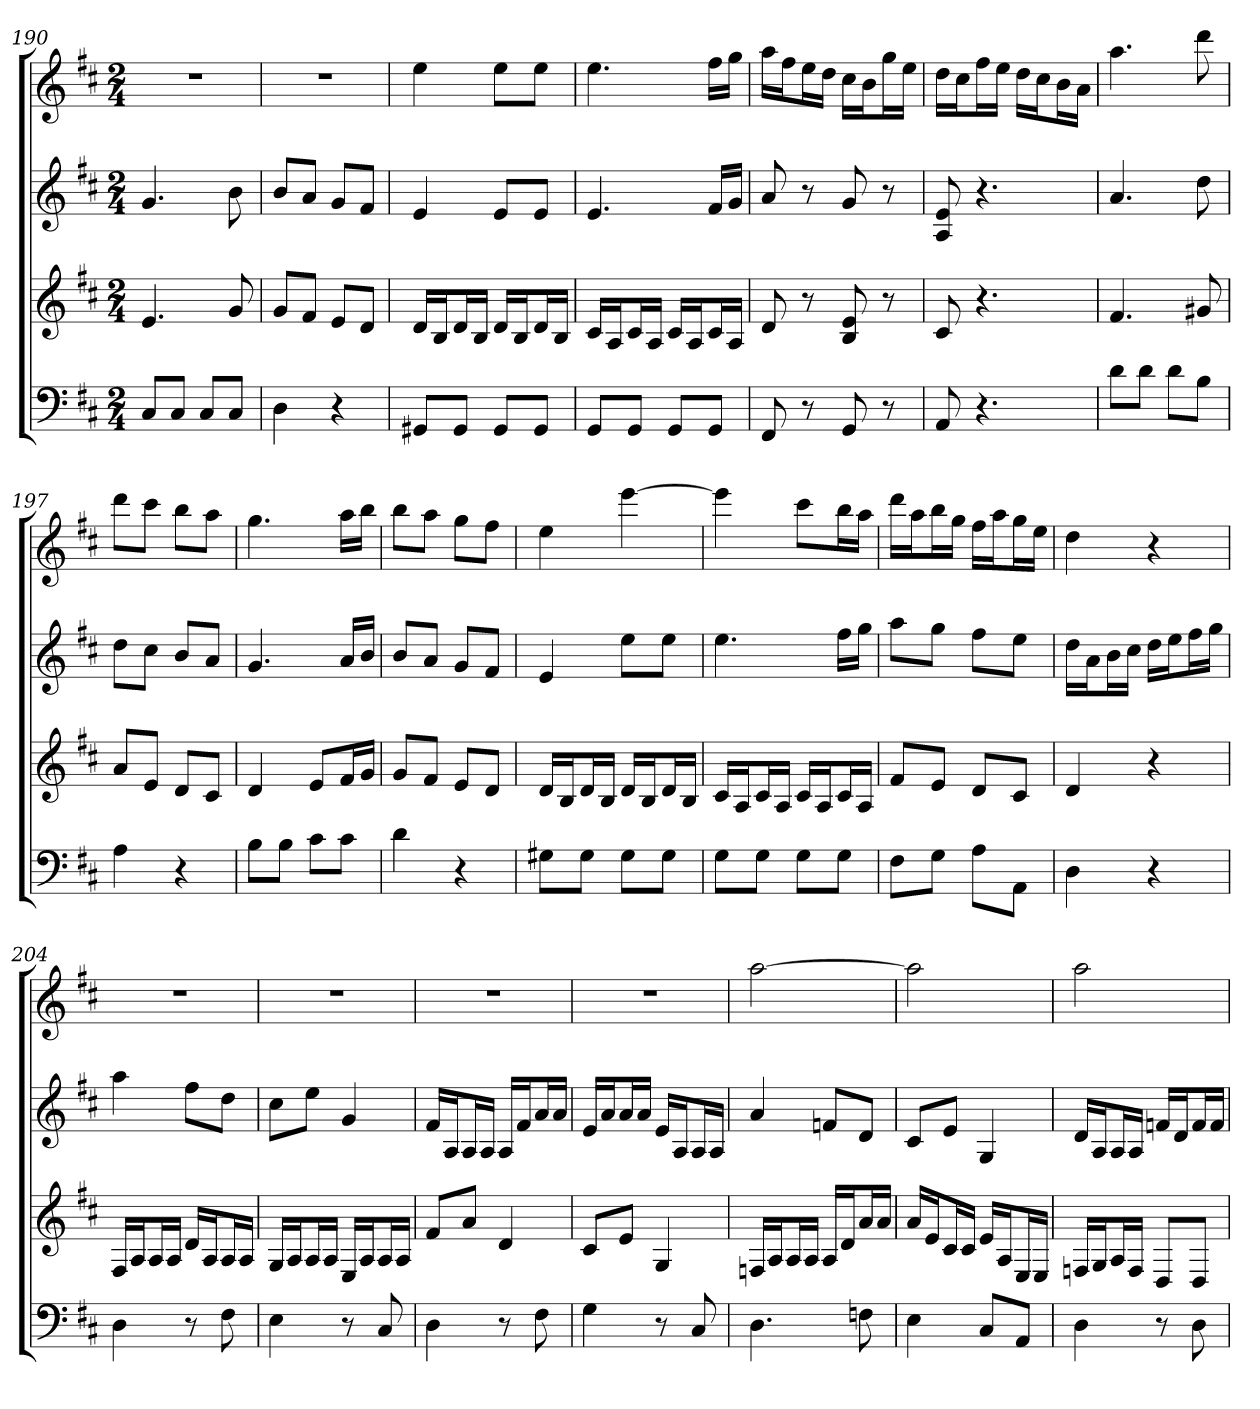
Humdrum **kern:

**kern	**kern	**kern	**kern
*part4	*part3	*part2	*part1
*staff4	*staff3	*staff2	*staff1
*k[f#c#]	*k[f#c#]	*k[f#c#]	*k[f#c#]
*D:	*D:	*D:	*D:
*M2/4	*M2/4	*M2/4	*M2/4
=190	=190	=190	=190
8C#L	4.e	4.g	2r
8C#J	.	.	.
8C#L	.	.	.
8C#J	8g	8b	.
=191	=191	=191	=191
4D	8gL	8bL	2r
.	8f#J	8aJ	.
4r	8eL	8gL	.
.	8dJ	8f#J	.
=192	=192	=192	=192
8GG#XL	16dLL	4e	4ee
.	16BJ	.	.
8GG#J	16dL	.	.
.	16BJJ	.	.
8GG#L	16dLL	8eL	8eeL
.	16BJ	.	.
8GG#J	16dL	8eJ	8eeJ
.	16BJJ	.	.
=193	=193	=193	=193
8GGL	16c#LL	4.e	4.ee
.	16AJ	.	.
8GGJ	16c#L	.	.
.	16AJJ	.	.
8GGL	16c#LL	.	.
.	16AJ	.	.
8GGJ	16c#L	16f#LL	16ff#LL
.	16AJJ	16gJJ	16ggJJ
=194	=194	=194	=194
8FF#	8d	8a	16aaLL
.	.	.	16ff#J
8r	8r	8r	16eeL
.	.	.	16ddJJ
8GG	8B 8e	8g	16cc#LL
.	.	.	16bJ
8r	8r	8r	16ggL
.	.	.	16eeJJ
=195	=195	=195	=195
8AA	8c#	8A 8e	16ddLL
.	.	.	16cc#J
4.r	4.r	4.r	16ff#L
.	.	.	16eeJJ
.	.	.	16ddLL
.	.	.	16cc#J
.	.	.	16bL
.	.	.	16aJJ
=196	=196	=196	=196
8dL	4.f#	4.a	4.aa
8dJ	.	.	.
8dL	.	.	.
8BJ	8g#X	8dd	8ddd
=197	=197	=197	=197
4A	8aL	8ddL	8dddL
.	8eJ	8cc#J	8ccc#J
4r	8dL	8bL	8bbL
.	8c#J	8aJ	8aaJ
=198	=198	=198	=198
8BL	4d	4.g	4.gg
8BJ	.	.	.
8c#L	8eL	.	.
8c#J	16f#L	16aLL	16aaLL
.	16gJJ	16bJJ	16bbJJ
=199	=199	=199	=199
4d	8gL	8bL	8bbL
.	8f#J	8aJ	8aaJ
4r	8eL	8gL	8ggL
.	8dJ	8f#J	8ff#J
=200	=200	=200	=200
8G#XL	16dLL	4e	4ee
.	16BJ	.	.
8G#J	16dL	.	.
.	16BJJ	.	.
8G#L	16dLL	8eeL	[4eee
.	16BJ	.	.
8G#J	16dL	8eeJ	.
.	16BJJ	.	.
=201	=201	=201	=201
8GL	16c#LL	4.ee	4eee]
.	16AJ	.	.
8GJ	16c#L	.	.
.	16AJJ	.	.
8GL	16c#LL	.	8ccc#L
.	16AJ	.	.
8GJ	16c#L	16ff#LL	16bbL
.	16AJJ	16ggJJ	16aaJJ
=202	=202	=202	=202
8F#L	8f#L	8aaL	16dddLL
.	.	.	16aaJ
8GJ	8eJ	8ggJ	16bbL
.	.	.	16ggJJ
8AL	8dL	8ff#L	16ff#LL
.	.	.	16aaJ
8AAJ	8c#J	8eeJ	16ggL
.	.	.	16eeJJ
=203	=203	=203	=203
4D	4d	16ddLL	4dd
.	.	16aJ	.
.	.	16bL	.
.	.	16cc#JJ	.
4r	4r	16ddLL	4r
.	.	16eeJ	.
.	.	16ff#L	.
.	.	16ggJJ	.
=204	=204	=204	=204
4D	16F#LL	4aa	2r
.	16AJ	.	.
.	16AL	.	.
.	16AJJ	.	.
8r	16dLL	8ff#L	.
.	16AJ	.	.
8F#	16AL	8ddJ	.
.	16AJJ	.	.
=205	=205	=205	=205
4E	16GLL	8cc#L	2r
.	16AJ	.	.
.	16AL	8eeJ	.
.	16AJJ	.	.
8r	16ELL	4g	.
.	16AJ	.	.
8C#	16AL	.	.
.	16AJJ	.	.
=206	=206	=206	=206
4D	8f#L	16f#LL	2r
.	.	16AJ	.
.	8aJ	16AL	.
.	.	16AJJ	.
8r	4d	16ALL	.
.	.	16f#J	.
8F#	.	16aL	.
.	.	16aJJ	.
=207	=207	=207	=207
4G	8c#L	16eLL	2r
.	.	16aJ	.
.	8eJ	16aL	.
.	.	16aJJ	.
8r	4G	16eLL	.
.	.	16AJ	.
8C#	.	16AL	.
.	.	16AJJ	.
=208	=208	=208	=208
4.D	16FnLL	4a	[2aa
.	16AJ	.	.
.	16AL	.	.
.	16AJJ	.	.
.	16ALL	8fnL	.
.	16dJ	.	.
8Fn	16aL	8dJ	.
.	16aJJ	.	.
=209	=209	=209	=209
4E	16aLL	8c#L	2aa]
.	16eJ	.	.
.	16c#L	8eJ	.
.	16c#JJ	.	.
8C#L	16eLL	4G	.
.	16AJ	.	.
8AAJ	16EL	.	.
.	16EJJ	.	.
=210	=210	=210	=210
4D	16FnLL	16dLL	2aa
.	16GJ	16AJ	.
.	16AL	16AL	.
.	16FJJ	16AJJ	.
8r	8DL	16fnLL	.
.	.	16dJ	.
8D	8DJ	16fL	.
.	.	16fJJ	.
=	=	=	=
*-	*-	*-	*-
